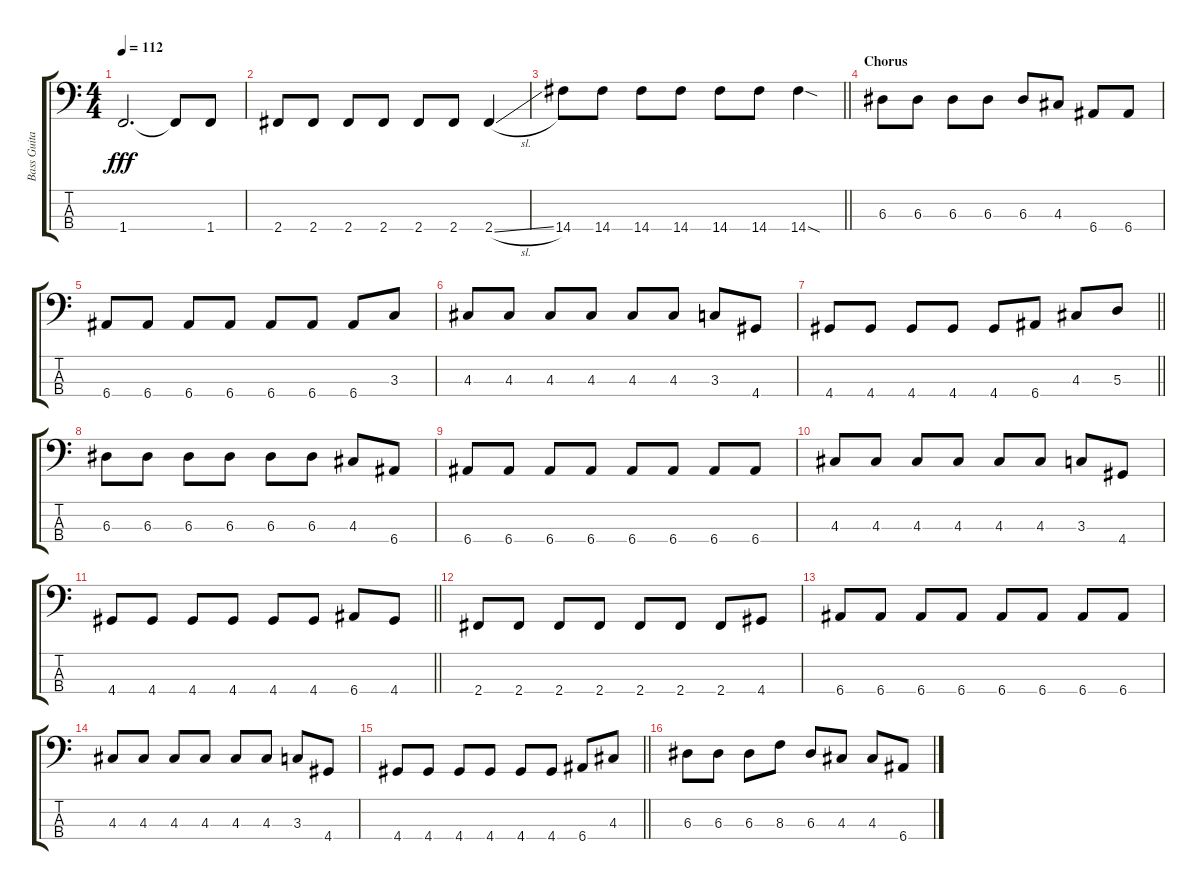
\track ("Bass Guitar" "Bass Guita") {instrument electricbassfinger}
\staff {score tabs}
\tuning (G2 D2 A1 E1) {hide}
\ts (4 4)
\tempo 112
\clef f4
\ks c
1.4{t}.2{d dy fff} 1.4{t}.8 1.4.8 |
2.4.8 2.4.8 2.4.8 2.4.8 2.4.8 2.4.8 2.4{sl}.4 |
\barLineRight lightlight
14.4.8 14.4.8 14.4.8 14.4.8 14.4.8 14.4.8 14.4{sod}.4 |
\section ("" "Chorus")
6.3.8 6.3.8 6.3.8 6.3.8 6.3.8 4.3.8 6.4.8 6.4.8 |
6.4.8 6.4.8 6.4.8 6.4.8 6.4.8 6.4.8 6.4.8 3.3.8 |
4.3.8 4.3.8 4.3.8 4.3.8 4.3.8 4.3.8 3.3.8 4.4.8 |
\barLineRight lightlight
4.4.8 4.4.8 4.4.8 4.4.8 4.4.8 6.4.8 4.3.8 5.3.8 |
6.3.8 6.3.8 6.3.8 6.3.8 6.3.8 6.3.8 4.3.8 6.4.8 |
6.4.8 6.4.8 6.4.8 6.4.8 6.4.8 6.4.8 6.4.8 6.4.8 |
4.3.8 4.3.8 4.3.8 4.3.8 4.3.8 4.3.8 3.3.8 4.4.8 |
\barLineRight lightlight
4.4.8 4.4.8 4.4.8 4.4.8 4.4.8 4.4.8 6.4.8 4.4.8 |
2.4.8 2.4.8 2.4.8 2.4.8 2.4.8 2.4.8 2.4.8 4.4.8 |
6.4.8 6.4.8 6.4.8 6.4.8 6.4.8 6.4.8 6.4.8 6.4.8 |
4.3.8 4.3.8 4.3.8 4.3.8 4.3.8 4.3.8 3.3.8 4.4.8 |
\barLineRight lightlight
4.4.8 4.4.8 4.4.8 4.4.8 4.4.8 4.4.8 6.4.8 4.3.8 |
6.3.8 6.3.8 6.3.8 8.3.8 6.3.8 4.3.8 4.3.8 6.4.8
